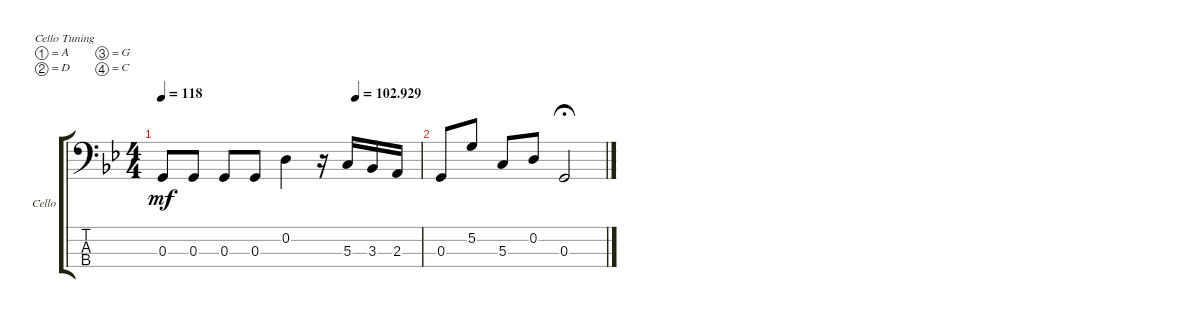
\defaultSystemsLayout 4
\bracketExtendMode groupsimilarinstruments
\firstSystemTrackNameOrientation horizontal
\otherSystemsTrackNameOrientation horizontal
\track ("Cello 2" "Cello") {instrument cello}
\staff {score tabs}
\tuning (A3 D3 G2 C2)
\ts (4 4)
\tempo 118
\tempo (102.929 0.75)
\clef f4
\ks gminor
0.3.8{dy mf} 0.3.8 0.3.8 0.3.8 0.2.4 r.16 5.3.16 3.3.16 2.3.16 |
0.3.8 5.2.8 5.3.8 0.2.8 0.3.2{fermata (medium 0.63)}
